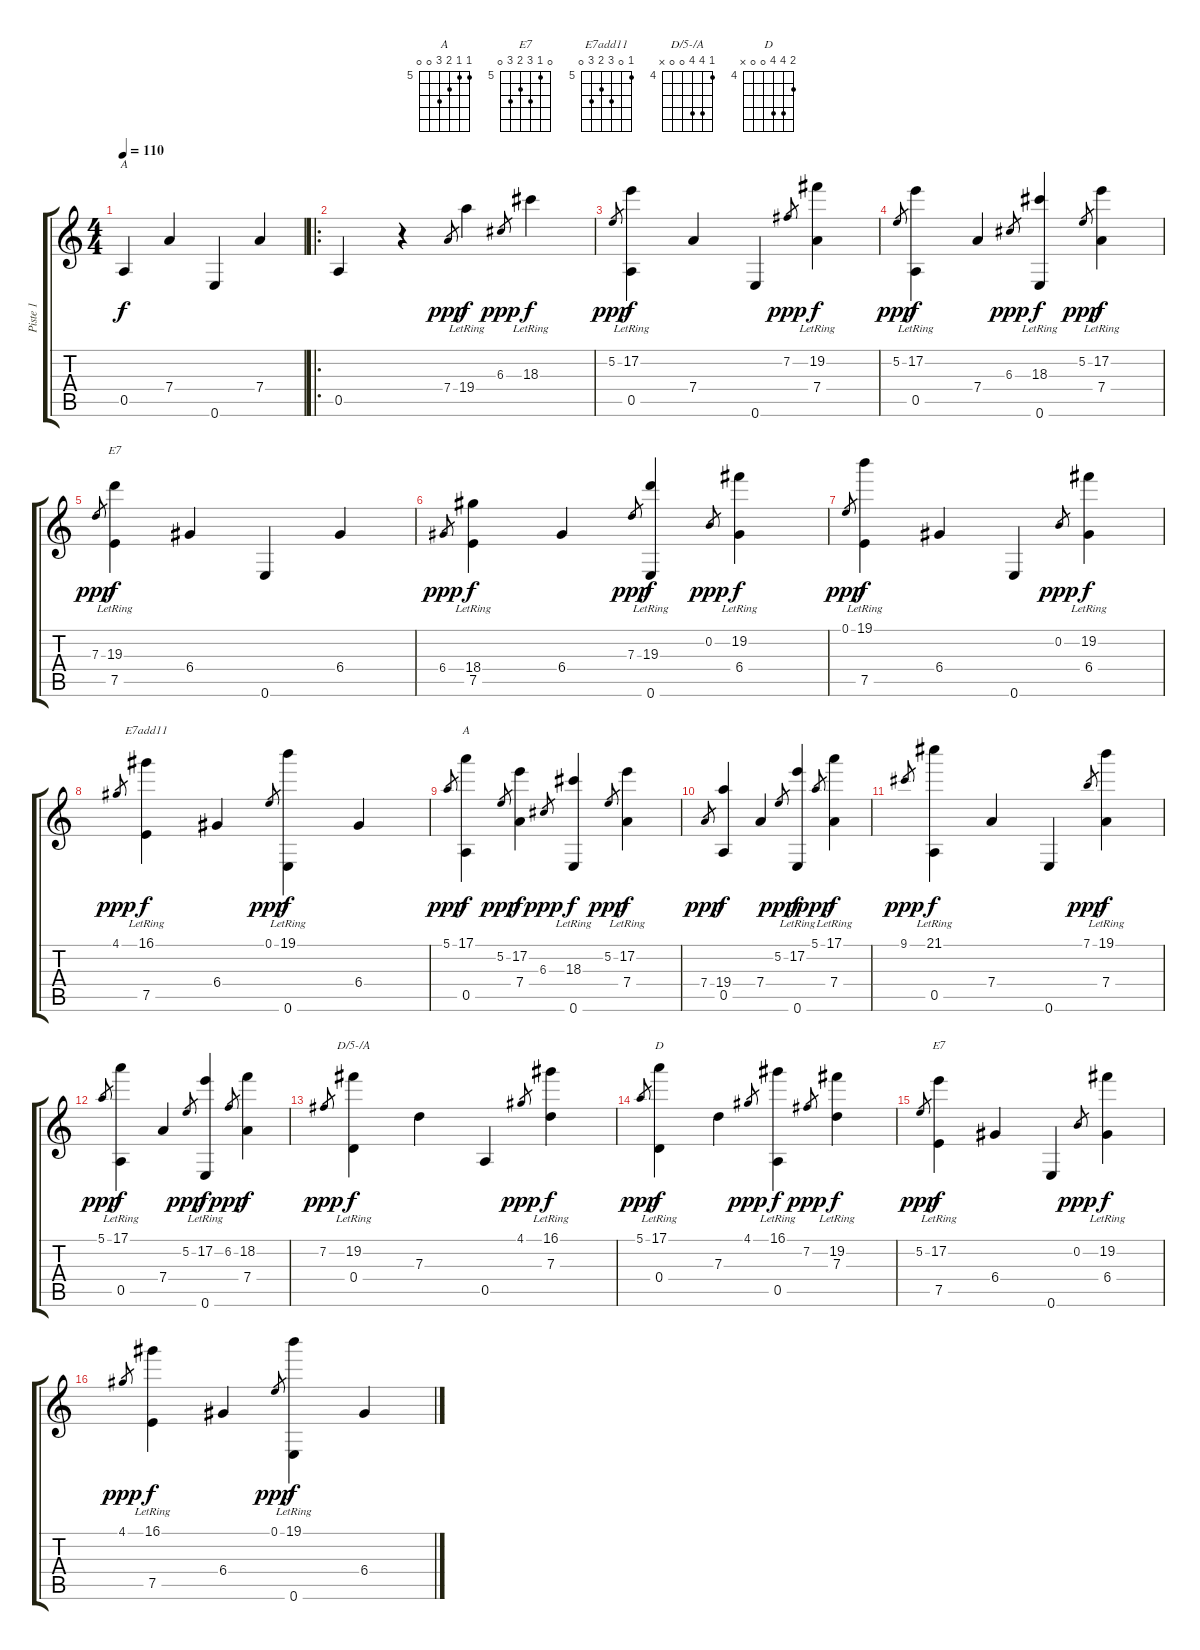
\track ("Piste 1" "Piste 1") {instrument electricguitarjazz}
\staff {score tabs}
\tuning (E4 B3 G3 D3 A2 E2) {hide}
\chord ("A" x 5 6 7 0 x) {firstfret 5}
\chord ("E7" x 0 7 6 7 0) {firstfret 5}
\chord ("E7add11" 5 0 7 6 7 0) {firstfret 5}
\chord ("A" 5 5 6 7 0 0) {firstfret 5}
\chord ("D/5-/A" 4 7 7 0 0 x) {firstfret 4}
\chord ("D" 5 7 7 0 0 x) {firstfret 4}
\chord ("E7" 0 5 7 6 7 0) {firstfret 5}
\ts (4 4)
\tempo 110
\clef g2
\ks c
0.5.4{ch "A" dy f instrument electricguitarjazz} 7.4.4 0.6.4 7.4.4 |
\ro
0.5.4 r.4 7.4.8{gr dy ppp} 19.4{lr}.4{dy f} 6.3.8{gr dy ppp} 18.3{lr}.4{dy f} |
5.2.8{gr dy ppp} (17.2{lr} 0.5).4{dy f} 7.4.4 0.6.4 7.2.8{gr dy ppp} (19.2{lr} 7.4).4{dy f} |
5.2.8{gr dy ppp} (17.2{lr} 0.5).4{dy f} 7.4.4 6.3.8{gr dy ppp} (18.3{lr} 0.6).4{dy f} 5.2.8{gr dy ppp} (17.2{lr} 7.4).4{dy f} |
7.3.8{gr dy ppp} (19.3{lr} 7.5).4{ch "E7" dy f} 6.4.4 0.6.4 6.4.4 |
6.4.8{gr dy ppp} (18.4{lr} 7.5).4{dy f} 6.4.4 7.3.8{gr dy ppp} (19.3{lr} 0.6).4{dy f} 0.2.8{gr dy ppp} (19.2{lr} 6.4).4{dy f} |
0.1.8{gr dy ppp} (19.1{lr} 7.5).4{dy f} 6.4.4 0.6.4 0.2.8{gr dy ppp} (19.2{lr} 6.4).4{dy f} |
4.1.8{gr dy ppp} (16.1{lr} 7.5).4{ch "E7add11" dy f} 6.4.4 0.1.8{gr dy ppp} (19.1{lr} 0.6).4{dy f} 6.4.4 |
5.1.8{gr dy ppp} (17.1 0.5).4{ch "A" dy f} 5.2.8{gr dy ppp} (17.2 7.4).4{dy f} 6.3.8{gr dy ppp} (18.3{lr} 0.6).4{dy f} 5.2.8{gr dy ppp} (17.2{lr} 7.4).4{dy f} |
7.4.8{gr dy ppp} (19.4 0.5).4{dy f} 7.4.4 5.2.8{gr dy ppp} (17.2{lr} 0.6).4{dy f} 5.1.8{gr dy ppp} (17.1{lr} 7.4).4{dy f} |
9.1.8{gr dy ppp} (21.1{lr} 0.5).4{dy f} 7.4.4 0.6.4 7.1.8{gr dy ppp} (19.1{lr} 7.4).4{dy f} |
5.1.8{gr dy ppp} (17.1{lr} 0.5).4{dy f} 7.4.4 5.2.8{gr dy ppp} (17.2{lr} 0.6).4{dy f} 6.2.8{gr dy ppp} (18.2 7.4).4{dy f} |
7.2.8{gr dy ppp} (19.2{lr} 0.4).4{ch "D/5-/A" dy f} 7.3.4 0.5.4 4.1.8{gr dy ppp} (16.1{lr} 7.3).4{dy f} |
5.1.8{gr dy ppp} (17.1{lr} 0.4).4{ch "D" dy f} 7.3.4 4.1.8{gr dy ppp} (16.1{lr} 0.5).4{dy f} 7.2.8{gr dy ppp} (19.2{lr} 7.3).4{dy f} |
5.2.8{gr dy ppp} (17.2{lr} 7.5).4{ch "E7" dy f} 6.4.4 0.6.4 0.2.8{gr dy ppp} (19.2{lr} 6.4).4{dy f} |
4.1.8{gr dy ppp} (16.1{lr} 7.5).4{dy f} 6.4.4 0.1.8{gr dy ppp} (19.1{lr} 0.6).4{dy f} 6.4.4
